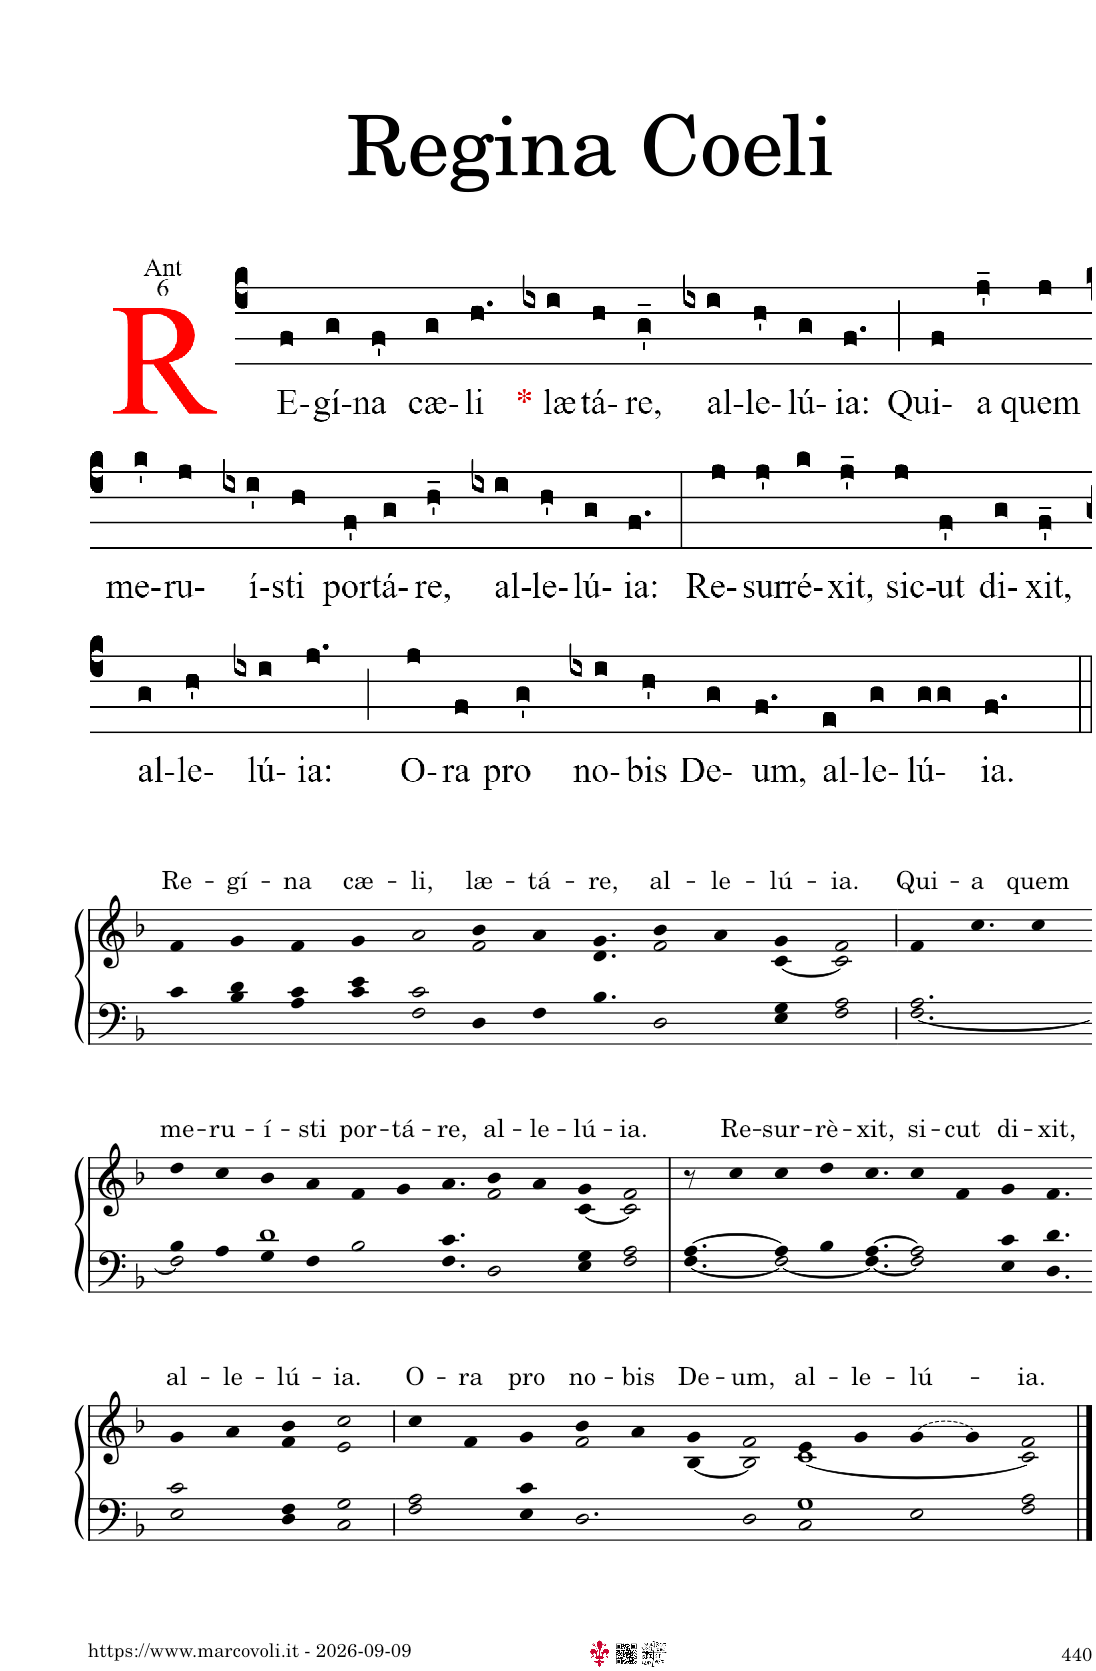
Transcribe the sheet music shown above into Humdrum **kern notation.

**kern	**kern	**text
*part1	*part1	*part1
*staff2	*staff1	*staff1
*I"Organo	*	*
*clefF4	*clefG2	*
*k[b-]	*k[b-]	*
*F:	*F:	*
=1	=1	=1
*^	*	*
!	!	!	!LO:LY:a
*	*	*^	*
4c	4ryy	4f	1.ryy	Re-
!	!	!	!	!LO:LY:a
4d	4B-	4g	.	-gí-
!	!	!	!	!LO:LY:a
4c	4A	4f	.	-na
!	!	!	!	!LO:LY:a
4e	4c	4g	.	cæ-
!	!	!	!	!LO:LY:a
2c	2F	2a	.	-li,
!	!	!	!	!LO:LY:a
4D	4.ryy	4b-	2f	læ-
!	!	!	!	!LO:LY:a
4F	.	4a	.	-tá-
*v	*v	*	*	*
!	!	!	!LO:LY:a
4.B-	4.g	4.d	-re,
!	!	!	!LO:LY:a
2D	4b-	2f	al-
!	!	!	!LO:LY:a
.	4a	.	-le-
*^	*	*	*
!	!	!	!	!LO:LY:a
4G	4E	4g	[4c	-lú-
!	!	!	!	!LO:LY:a
2A	2F	2f	2c]	-ia.
=2	=2	=2	=2	=2
!	!	!	!	!LO:LY:a
*	*	*v	*v	*
2.A	[2.F	4f	Qui-
!	!	!	!LO:LY:a
.	.	4.cc	-a
!	!	!	!LO:LY:a
.	.	8cc	quem
!!LO:LB:g=z
=2X1-	=2X1-	=2X1-	=2X1-
!	!	!	!LO:LY:a
*	*	*^	*
4B-	2F]	4dd	1...ryy	me-
!	!	!	!	!LO:LY:a
4A	.	4cc	.	-ru-
!	!	!	!	!LO:LY:a
[2d	4G	4b-	.	-í-
!	!	!	!	!LO:LY:a
.	4F	4a	.	-sti
!	!	!	!	!LO:LY:a
2ryy	2B-	4f	.	por-
!	!	!	!	!LO:LY:a
.	.	4g	.	-tá-
!	!	!	!	!LO:LY:a
4.c	4.F	4.a	.	-re,
!	!	!	!	!LO:LY:a
2D	2ryy	4b-	2f	al-
!	!	!	!	!LO:LY:a
.	.	4a	.	-le-
!	!	!	!	!LO:LY:a
4G	4E	4g	[4c	-lú-
!	!	!	!	!LO:LY:a
2A	2F	2f	2c]	-ia.
*	*	*v	*v	*
=3	=3	=3	=3
[4.A	[4.F	8r	.
!	!	!	!LO:LY:a
.	.	4cc	Re-
!	!	!	!LO:LY:a
2d]	2F_	4cc	-sur-
!	!	!	!LO:LY:a
.	.	4dd	-rè-
!	!	!	!LO:LY:a
4A]	8F_	[8cc	-xit,
.	4ryy	4ryy	.
4B-	.	.	.
!	!	!	!LO:LY:a
.	2F]	4cc	si-
[8A	.	.	.
!	!	!	!LO:LY:a
2A]	.	4f	-cut
!	!	!	!LO:LY:a
.	4E	4g	di-
!	!	!	!LO:LY:a
4c	4.D	4.f	-xit,
4.d	.	.	.
.	4ryy	4ryy	.
!!LO:LB:g=z
=3X2-	=3X2-	=3X2-	=3X2-
!	!	!	!LO:LY:a
*	*	*^	*
2c	2E	4g	2ryy	al-
.	.	4cc]	.	.
!	!	!	!	!LO:LY:a
4A_	4F_	4a	4f	-le-
!	!	!	!	!LO:LY:a
4F	4D	4b-	[4e	-lú-
!	!	!	!	!LO:LY:a
[4G	[4C	[4cc	4ryy	-ia.
=4	=4	=4	=4	=4
!	!	!	!	!LO:LY:a
2A	2F	4cc	4e]	O-
.	.	4cc]	2ryy	.
!	!	!	!	!LO:LY:a
4G]	4C]	4f	.	-ra
!	!	!	!	!LO:LY:a
4c	4E	4g	[4f	pro
!	!	!	!	!LO:LY:a
[4D	1ryy	4b-	4ryy	no-
!	!	!	!	!LO:LY:a
4ryy	.	4a	[4B-	-bis
!	!	!	!	!LO:LY:a
2D	.	4g	2B-]	De-
!	!	!	!	!LO:LY:a
.	.	2f	.	-um,
1G	2C	.	[1c	.
!	!	!	!	!LO:LY:a
.	.	4e	.	al-
!	!	!	!	!LO:LY:a
.	2E	4g	.	-le-
!	!	!LO:T:dash	!	!LO:LY:a
.	.	[4g	.	-lú-
2A	2F	4g]	2c]	.
!	!	!	!	!LO:LY:a
.	.	2f	.	-ia.
4ryy	4ryy	.	4ryy	.
*v	*v	*	*	*
*	*v	*v	*
==5	==5	==5
2D]	4f]	.
.	4ryy	.
=	=	=
*-	*-	*-
